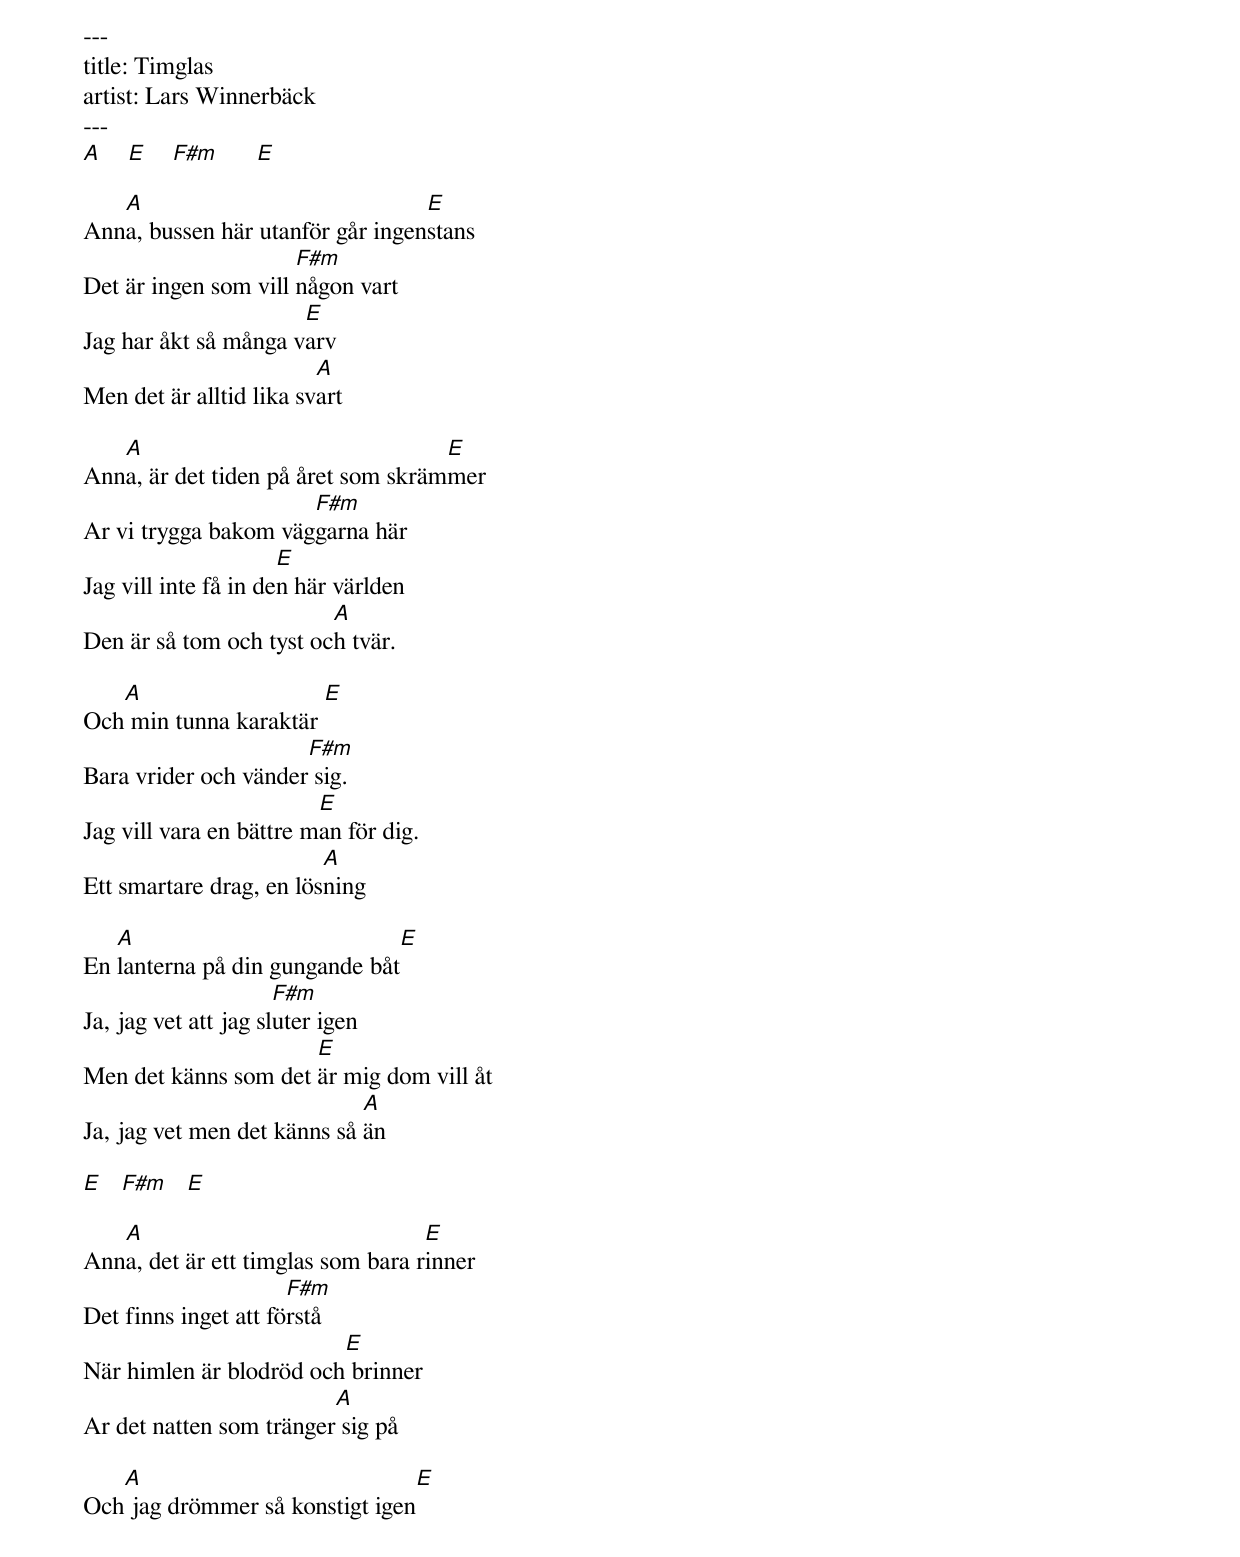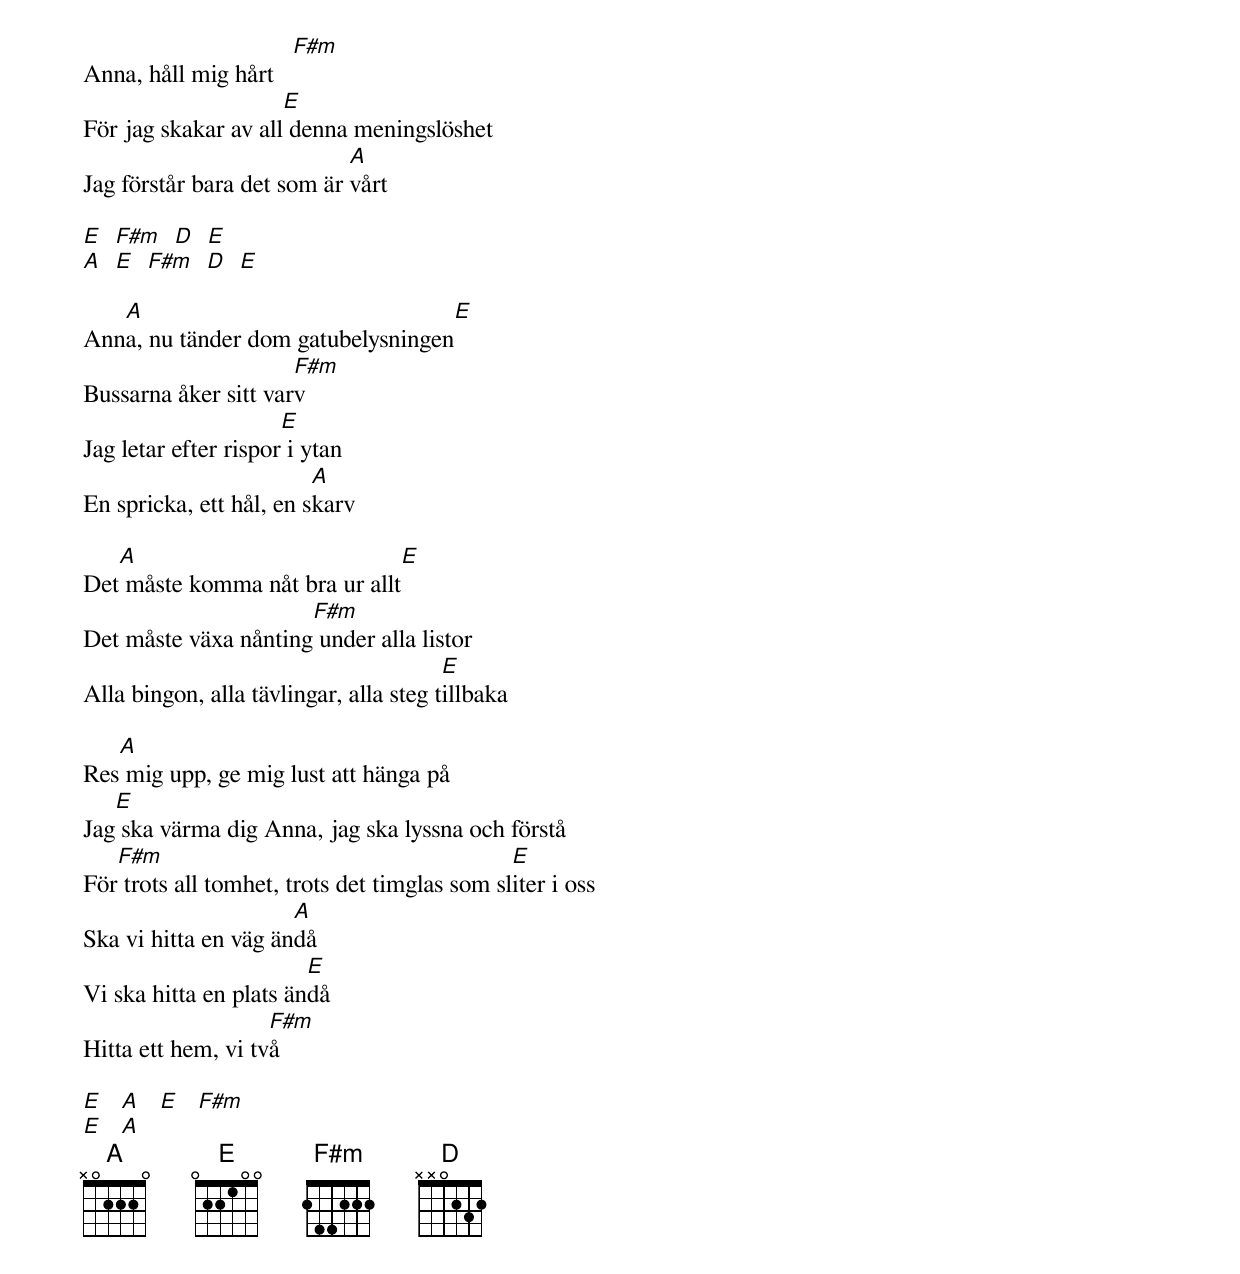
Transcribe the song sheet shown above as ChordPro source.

---
title: Timglas
artist: Lars Winnerbäck
---
[A]    [E]    [F#m]      [E]

Ann[A]a, bussen här utanför går ingen[E]stans
Det är ingen som vill [F#m]någon vart
Jag har åkt så många v[E]arv
Men det är alltid lika sv[A]art

Ann[A]a, är det tiden på året som skräm[E]mer
Ar vi trygga bakom väg[F#m]garna här
Jag vill inte få in de[E]n här världen
Den är så tom och tyst oc[A]h tvär.

Och[A] min tunna karaktär [E]
Bara vrider och vänder[F#m] sig.
Jag vill vara en bättre m[E]an för dig.
Ett smartare drag, en lös[A]ning

En [A]lanterna på din gungande båt[E]
Ja, jag vet att jag sl[F#m]uter igen
Men det känns som det [E]är mig dom vill åt
Ja, jag vet men det känns så [A]än

[E]   [F#m]   [E]

Ann[A]a, det är ett timglas som bara r[E]inner
Det finns inget att fö[F#m]rstå
När himlen är blodröd och[E] brinner
Ar det natten som tränger[A] sig på

Och[A] jag drömmer så konstigt igen[E]
Anna, håll mig hårt   [F#m]
För jag skakar av all[E] denna meningslöshet
Jag förstår bara det som är [A]vårt

[E]  [F#m]  [D]  [E]
[A]  [E]  [F#m]  [D]  [E]

Ann[A]a, nu tänder dom gatubelysningen[E]
Bussarna åker sitt var[F#m]v
Jag letar efter rispor[E] i ytan
En spricka, ett hål, en s[A]karv

Det[A] måste komma nåt bra ur allt[E]
Det måste växa nånting[F#m] under alla listor
Alla bingon, alla tävlingar, alla steg t[E]illbaka

Res[A] mig upp, ge mig lust att hänga på
Jag[E] ska värma dig Anna, jag ska lyssna och förstå
För[F#m] trots all tomhet, trots det timglas som sl[E]iter i oss
Ska vi hitta en väg än[A]då
Vi ska hitta en plats än[E]då
Hitta ett hem, vi tv[F#m]å

[E]   [A]   [E]   [F#m]
[E]   [A]
